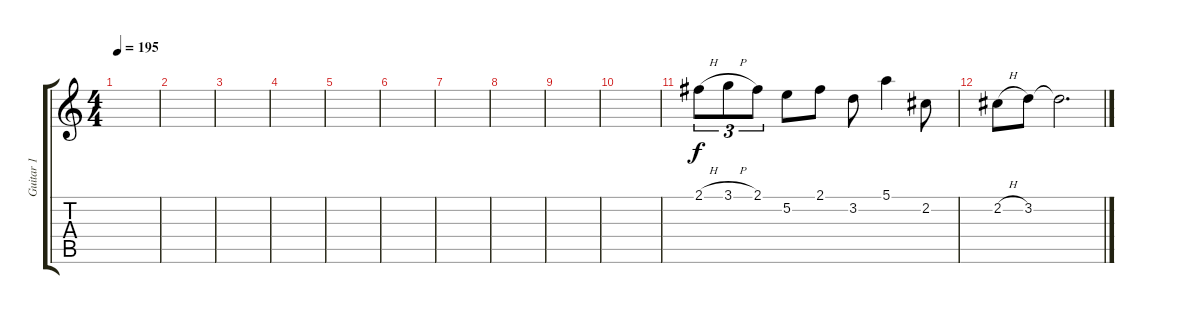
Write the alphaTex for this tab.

\track ("Guitar 1" "Guitar 1") {instrument acousticguitarnylon}
\staff {score tabs}
\tuning (E4 B3 G3 D3 A2 E2) {hide}
\ts (4 4)
\tempo 195
\clef g2
\ks c
|
|
|
|
|
|
|
|
|
|
2.1{h}.8{tu (3 2)} 3.1{h}.8{tu (3 2)} 2.1.8{tu (3 2)} 5.2.8 2.1.8 3.2.8 5.1.4 2.2.8 |
2.2{h}.8 3.2.8 3.2{t}.2{d}
